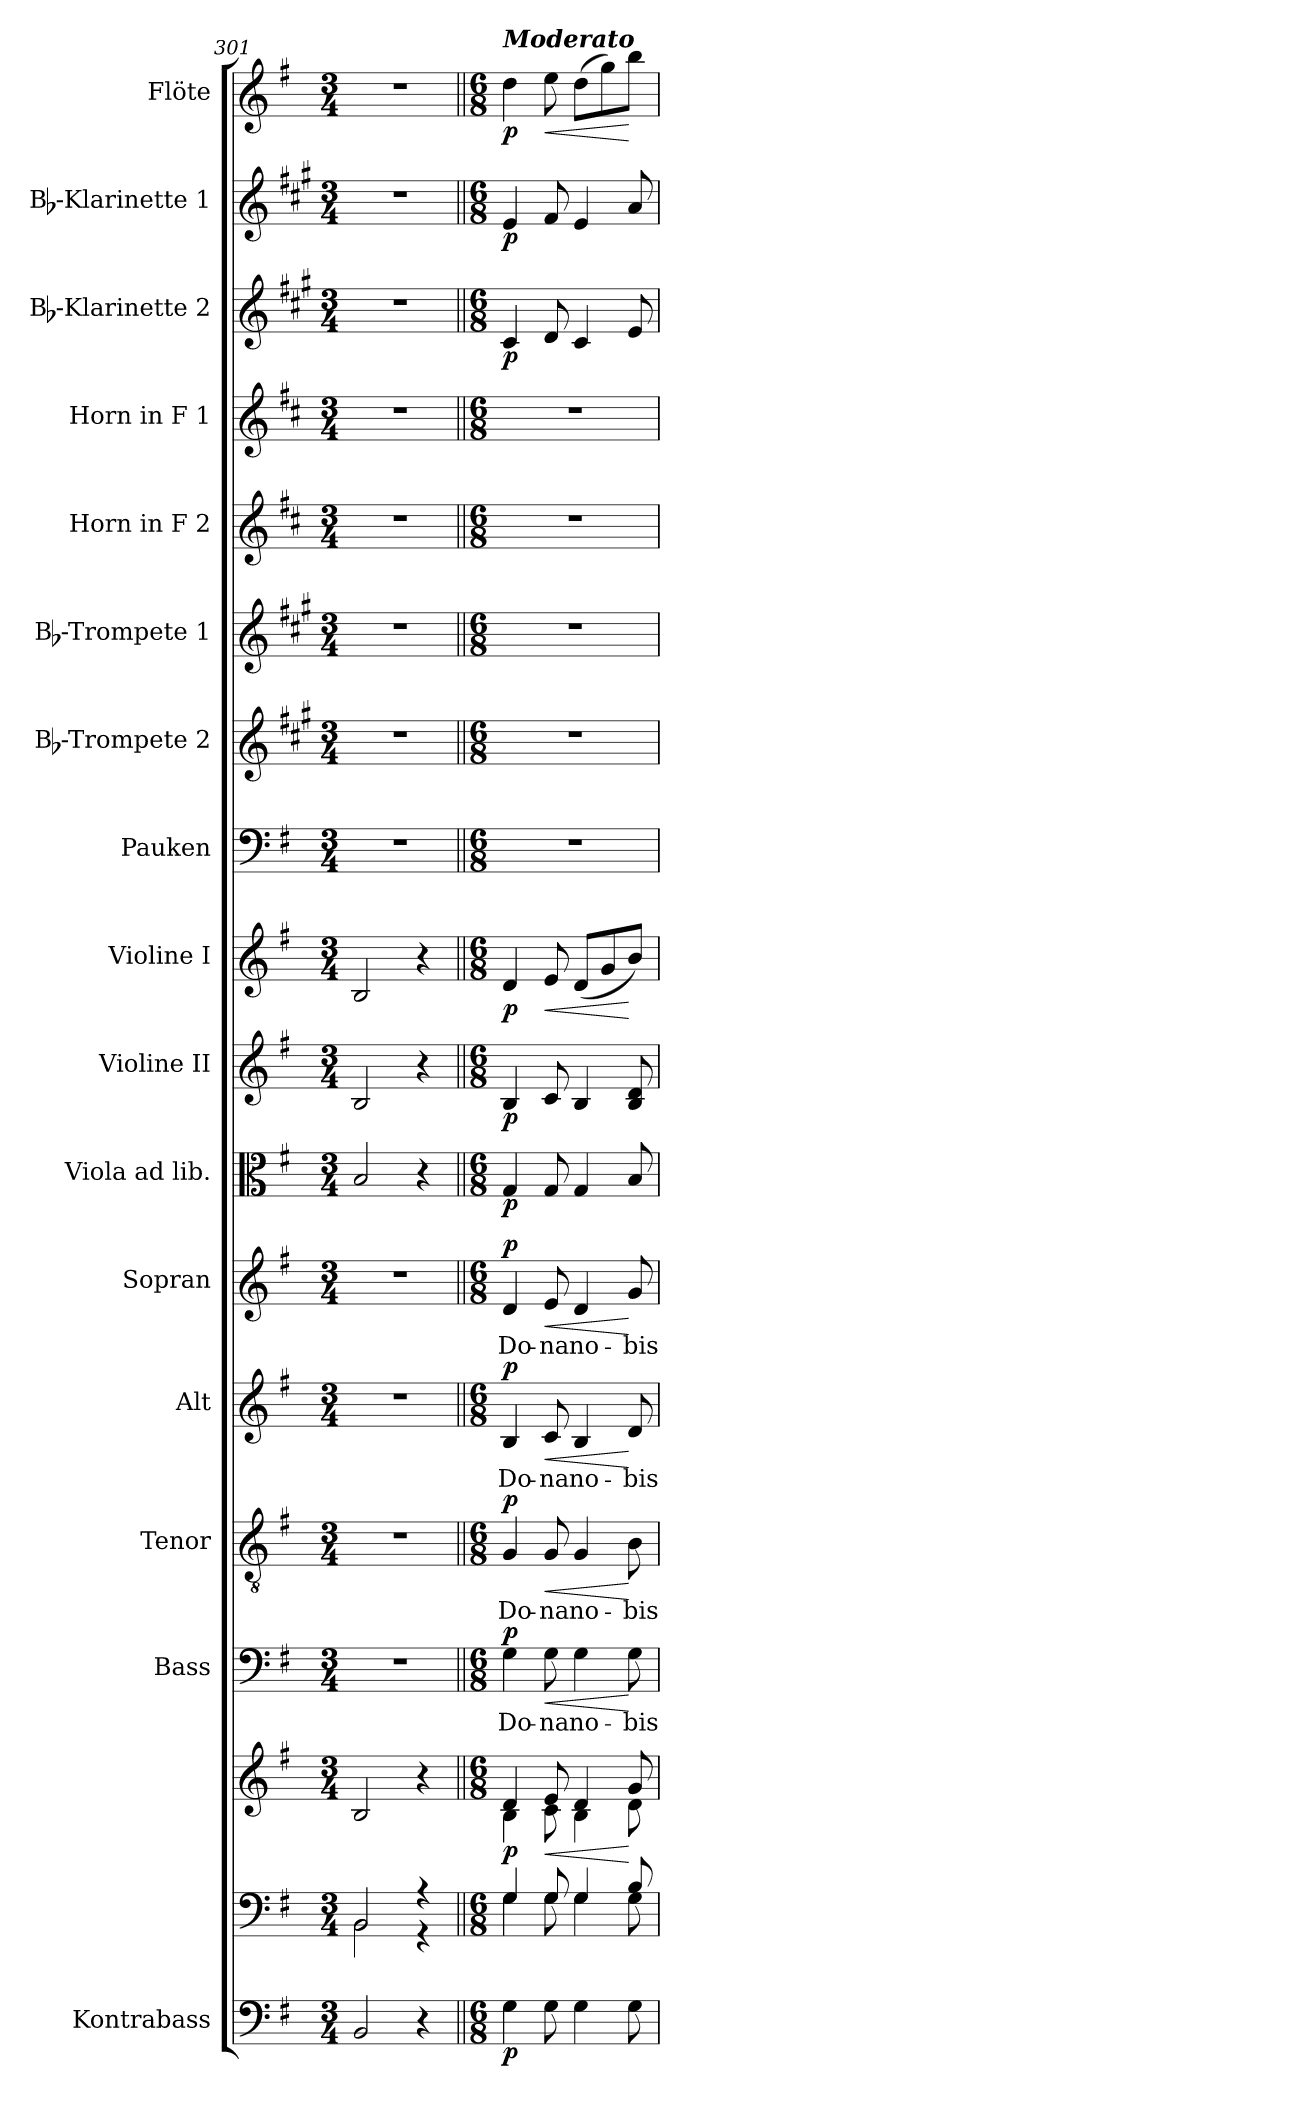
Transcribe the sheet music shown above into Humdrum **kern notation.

**kern	**dynam	**kern	**kern	**dynam	**kern	**text	**dynam	**kern	**text	**dynam	**kern	**text	**dynam	**kern	**text	**dynam	**kern	**dynam	**kern	**dynam	**kern	**dynam	**kern	**kern	**kern	**kern	**kern	**kern	**dynam	**kern	**dynam	**kern	**dynam
*part17	*part17	*part16	*part16	*part16	*part15	*part15	*part15	*part14	*part14	*part14	*part13	*part13	*part13	*part12	*part12	*part12	*part11	*part11	*part10	*part10	*part9	*part9	*part8	*part7	*part6	*part5	*part4	*part3	*part3	*part2	*part2	*part1	*part1
*staff18	*staff18	*staff17	*staff16	*staff16/17	*staff15	*staff15	*staff15	*staff14	*staff14	*staff14	*staff13	*staff13	*staff13	*staff12	*staff12	*staff12	*staff11	*staff11	*staff10	*staff10	*staff9	*staff9	*staff8	*staff7	*staff6	*staff5	*staff4	*staff3	*staff3	*staff2	*staff2	*staff1	*staff1
*I"Kontrabass	*	*	*	*	*I"Bass	*	*	*I"Tenor	*	*	*I"Alt	*	*	*I"Sopran	*	*	*I"Viola ad lib.	*	*I"Violine II	*	*I"Violine I	*	*I"Pauken	*I"Bb-Trompete 2	*I"Bb-Trompete 1	*I"Horn in F 2	*I"Horn in F 1	*I"Bb-Klarinette 2	*	*I"Bb-Klarinette 1	*	*I"Flöte	*
*I'Kb.	*	*	*	*	*I'B.	*	*	*I'T.	*	*	*I'A.	*	*	*I'S.	*	*	*I'Vla.	*	*I'Vl. II	*	*I'Vl. I	*	*I'Pk.	*I'Bb Trp. 2	*I'Bb Trp. 1	*	*	*I'Bb Kl. 2	*	*I'Bb Kl. 1	*	*I'Fl.	*
*clefF4	*	*clefF4	*clefG2	*	*clefF4	*	*	*clefGv2	*	*	*clefG2	*	*	*clefG2	*	*	*clefC3	*	*clefG2	*	*clefG2	*	*clefF4	*clefG2	*clefG2	*clefG2	*clefG2	*clefG2	*	*clefG2	*	*clefG2	*
*ITrd7c12	*	*	*	*	*	*	*	*	*	*	*	*	*	*	*	*	*	*	*	*	*	*	*	*ITrd1c2	*ITrd1c2	*ITrd4c7	*ITrd4c7	*ITrd1c2	*	*ITrd1c2	*	*	*
*k[f#]	*	*k[f#]	*k[f#]	*	*k[f#]	*	*	*k[f#]	*	*	*k[f#]	*	*	*k[f#]	*	*	*k[f#]	*	*k[f#]	*	*k[f#]	*	*k[f#]	*k[f#]	*k[f#]	*k[f#]	*k[f#]	*k[f#]	*	*k[f#]	*	*k[f#]	*
*G:	*	*G:	*G:	*	*G:	*	*	*G:	*	*	*G:	*	*	*G:	*	*	*G:	*	*G:	*	*G:	*	*G:	*G:	*G:	*G:	*G:	*G:	*	*G:	*	*G:	*
*M3/4	*	*M3/4	*M3/4	*	*M3/4	*	*	*M3/4	*	*	*M3/4	*	*	*M3/4	*	*	*M3/4	*	*M3/4	*	*M3/4	*	*M3/4	*M3/4	*M3/4	*M3/4	*M3/4	*M3/4	*	*M3/4	*	*M3/4	*
=301	=301	=301	=301	=301	=301	=301	=301	=301	=301	=301	=301	=301	=301	=301	=301	=301	=301	=301	=301	=301	=301	=301	=301	=301	=301	=301	=301	=301	=301	=301	=301	=301	=301
*	*	*^	*	*	*	*	*	*	*	*	*	*	*	*	*	*	*	*	*	*	*	*	*	*	*	*	*	*	*	*	*	*	*
2BBB/	.	2BB/	2BB\	2B/	.	2.r	.	.	2.r	.	.	2.r	.	.	2.r	.	.	2B/	.	2B/	.	2B/	.	2.r	2.r	2.r	2.r	2.r	2.r	.	2.r	.	2.r	.
4r	.	4r	4r	4r	.	.	.	.	.	.	.	.	.	.	.	.	.	4r	.	4r	.	4r	.	.	.	.	.	.	.	.	.	.	.	.
=302||	=302||	=302||	=302||	=302||	=302||	=302||	=302||	=302||	=302||	=302||	=302||	=302||	=302||	=302||	=302||	=302||	=302||	=302||	=302||	=302||	=302||	=302||	=302||	=302||	=302||	=302||	=302||	=302||	=302||	=302||	=302||	=302||	=302||	=302||
*M6/8	*	*M6/8	*	*M6/8	*	*M6/8	*	*	*M6/8	*	*	*M6/8	*	*	*M6/8	*	*	*M6/8	*	*M6/8	*	*M6/8	*	*M6/8	*M6/8	*M6/8	*M6/8	*M6/8	*M6/8	*	*M6/8	*	*M6/8	*
*	*	*	*	*^	*	*	*	*	*	*	*	*	*	*	*	*	*	*	*	*	*	*	*	*	*	*	*	*	*	*	*	*	*	*
!	!	!	!	!	!	!	!	!	!	!	!	!	!	!	!	!	!	!	!	!	!	!	!	!	!	!	!	!	!	!	!	!	!	!LO:TX:a:Bi:t=Moderato	!
!	!LO:DY:b	!	!	!	!	!LO:DY:b	!	!LO:LY:b	!LO:DY:a	!	!LO:LY:b	!LO:DY:a	!	!LO:LY:b	!LO:DY:a	!	!LO:LY:b	!LO:DY:a	!	!LO:DY:b	!	!LO:DY:b	!	!LO:DY:b	!	!	!	!	!	!	!LO:DY:b	!	!LO:DY:b	!	!LO:DY:b
4GG\	p	4G/	4G\	4d/	4B\	p	4G\	Do-	p	4G/	Do-	p	4B/	Do-	p	4d/	Do-	p	4G/	p	4B/	p	4d/	p	2.r	2.r	2.r	2.r	2.r	4B/	p	4d/	p	4dd\	p
!	!	!	!	!	!	!LO:HP:b	!	!LO:LY:b	!LO:HP:b	!	!LO:LY:b	!LO:HP:b	!	!LO:LY:b	!LO:HP:b	!	!LO:LY:b	!LO:HP:b	!	!	!	!	!	!LO:HP:b	!	!	!	!	!	!	!	!	!	!	!LO:HP:b
8GG\	.	8G/	8G\	8e/	8c\	<	8G\	-na	<	8G/	-na	<	8c/	-na	<	8e/	-na	<	8G/	.	8c/	.	8e/	<	.	.	.	.	.	8c/	.	8e/	.	8ee\	<
!	!	!	!	!	!	!	!	!LO:LY:b	!	!	!LO:LY:b	!	!	!LO:LY:b	!	!	!LO:LY:b	!	!	!	!	!	!	!	!	!	!	!	!	!	!	!	!	!	!
4GG\	.	4G/	4G\	4d/	4B\	.	4G\	no-	.	4G/	no-	.	4B/	no-	.	4d/	no-	.	4G/	.	4B/	.	(<8d/L	.	.	.	.	.	.	4B/	.	4d/	.	(>8dd\L	.
.	.	.	.	.	.	.	.	.	.	.	.	.	.	.	.	.	.	.	.	.	.	.	8g/	.	.	.	.	.	.	.	.	.	.	8gg\)	.
!	!	!	!	!	!	!	!	!LO:LY:b	!	!	!LO:LY:b	!	!	!LO:LY:b	!	!	!LO:LY:b	!	!	!	!	!	!	!	!	!	!	!	!	!	!	!	!	!	!
8GG\	.	8B/	8G\	8g/	8d\	[	8G\	-bis	[	8B\	-bis	[	8d/	-bis	[	8g/	-bis	[	8B/	.	8B/ 8d/	.	8b/J)	[	.	.	.	.	.	8d/	.	8g/	.	8bb\J	[
*	*	*v	*v	*	*	*	*	*	*	*	*	*	*	*	*	*	*	*	*	*	*	*	*	*	*	*	*	*	*	*	*	*	*	*	*
*	*	*	*v	*v	*	*	*	*	*	*	*	*	*	*	*	*	*	*	*	*	*	*	*	*	*	*	*	*	*	*	*	*	*	*
=	=	=	=	=	=	=	=	=	=	=	=	=	=	=	=	=	=	=	=	=	=	=	=	=	=	=	=	=	=	=	=	=	=
*-	*-	*-	*-	*-	*-	*-	*-	*-	*-	*-	*-	*-	*-	*-	*-	*-	*-	*-	*-	*-	*-	*-	*-	*-	*-	*-	*-	*-	*-	*-	*-	*-	*-
